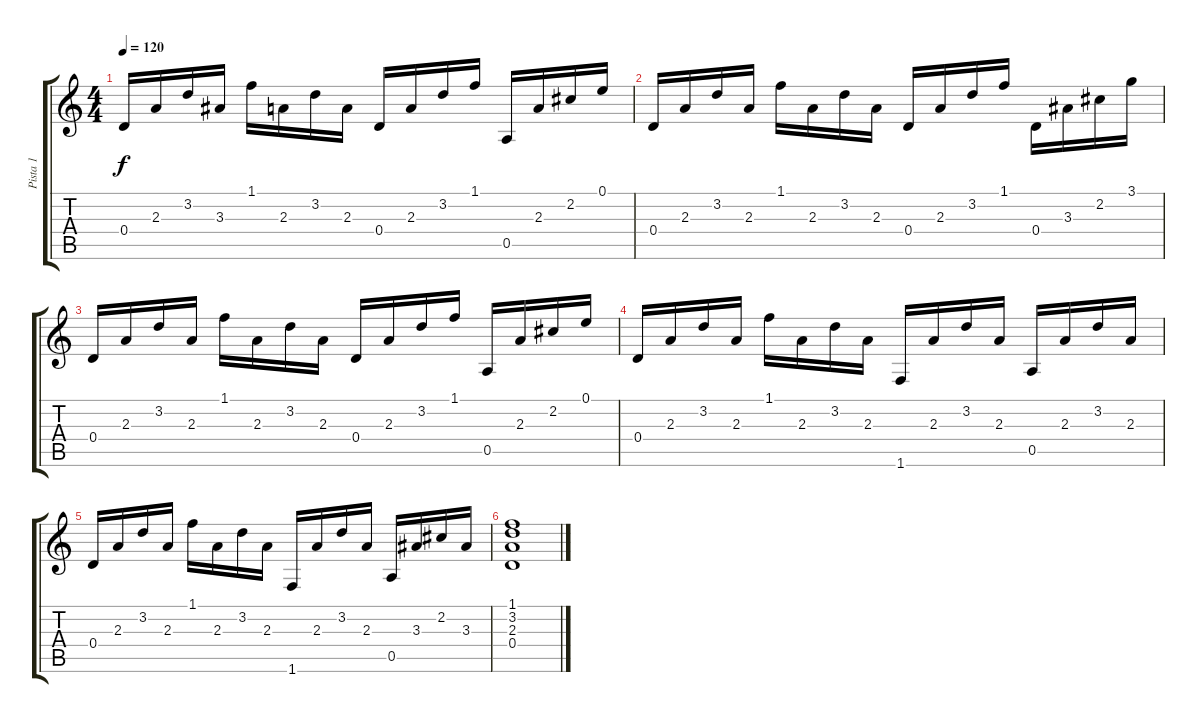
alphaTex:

\track ("Pista 1" "Pista 1") {instrument acousticguitarnylon}
\staff {score tabs}
\tuning (E4 B3 G3 D3 A2 E2) {hide}
\ts (4 4)
\tempo 120
\clef g2
\ks c
0.4.16{dy f} 2.3.16 3.2.16 3.3.16 1.1.16 2.3.16 3.2.16 2.3.16 0.4.16 2.3.16 3.2.16 1.1.16 0.5.16 2.3.16 2.2.16 0.1.16 |
0.4.16 2.3.16 3.2.16 2.3.16 1.1.16 2.3.16 3.2.16 2.3.16 0.4.16 2.3.16 3.2.16 1.1.16 0.4.16 3.3.16 2.2.16 3.1.16 |
0.4.16 2.3.16 3.2.16 2.3.16 1.1.16 2.3.16 3.2.16 2.3.16 0.4.16 2.3.16 3.2.16 1.1.16 0.5.16 2.3.16 2.2.16 0.1.16 |
0.4.16 2.3.16 3.2.16 2.3.16 1.1.16 2.3.16 3.2.16 2.3.16 1.6.16 2.3.16 3.2.16 2.3.16 0.5.16 2.3.16 3.2.16 2.3.16 |
0.4.16 2.3.16 3.2.16 2.3.16 1.1.16 2.3.16 3.2.16 2.3.16 1.6.16 2.3.16 3.2.16 2.3.16 0.5.16 3.3.16 2.2.16 3.3.16 |
(1.1 3.2 2.3 0.4).1
